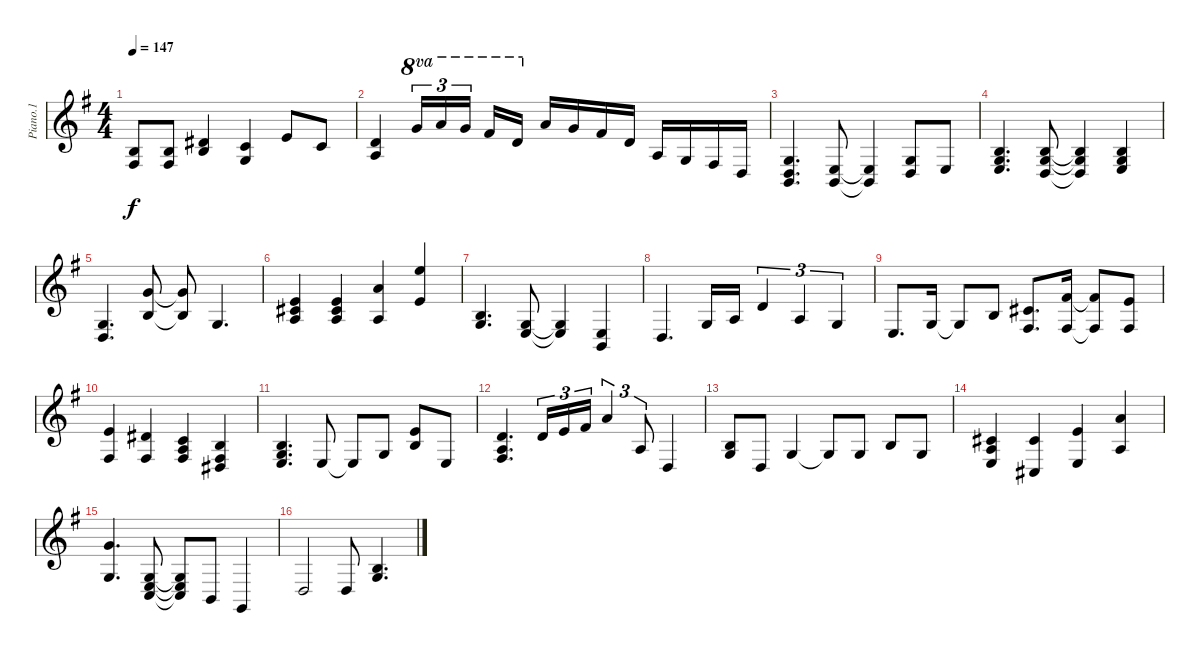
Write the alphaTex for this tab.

\track ("Piano.1" "Piano.1") {instrument acousticgrandpiano}
\staff {score}
\tuning (E4 B3 G3 C3 G2 E2) {hide}
\ts (4 4)
\tempo 147
\clef g2
\ks g
(0.2 6.4).8{dy f} (0.2 6.4).8 (0.2 8.3).4 (1.2 0.3).4 0.1.8 1.2.8 |
(3.2 2.3).4 15.1.16{tu (3 2) ot 8va} 17.1.16{tu (3 2) ot 8va} 15.1.16{tu (3 2) ot 8va beam splitsecondary} 14.1.16{ot 8va} 10.1.16{ot 8va} 5.1.16 3.1.16 2.1.16 3.2.16 2.3.16 0.3.16 6.4.16 2.4.16 |
(0.3 2.4 4.5).4{d} (4.4 4.5).8 (4.4{t} 4.5{t}).4 (0.3 2.4).8 4.4.8 |
(0.2 0.3 4.4).4{d} (0.2 0.3 2.4).8 (0.2{t} 0.3{t} 2.4{t}).4 (0.2 0.3 4.4).4 |
(0.3 2.4).4{d} (3.1 0.2).8 (3.1{t} 0.2{t}).8 0.3.4{d} |
(0.1 2.2 2.3).4 (0.1 2.2 2.3).4 (5.1 2.3).4 (12.1 5.2).4 |
(0.2 0.3).4{d} (0.3 4.4).8 (0.3{t} 4.4{t}).4 (4.4 4.5).4 |
2.4.4{d} 0.3.16 2.3.16 3.2.4{tu (3 2)} 2.3.4{tu (3 2)} 0.3.4{tu (3 2)} |
4.4.8{d} 0.3.16 0.3{t}.8 0.2.8 (2.2 6.4).8{d} (2.1 6.4).16 (2.1{t} 6.4{t}).8 (0.1 6.4).8 |
(0.1 6.4).4 (4.2 6.4).4 (1.2 2.3 6.4).4 (0.2 6.4 8.5).4 |
(0.2 0.3 4.4).4{d} 4.4.8 4.4{t}.8 0.3.8 (0.1 0.2).8 4.4.8 |
(3.2 2.3 6.4).4{d} 3.2.16{tu (3 2)} 0.1.16{tu (3 2)} 2.1.16{tu (3 2)} 5.1.4{tu (3 2)} 2.3.8{tu (3 2)} 2.4.4 |
(0.2 0.3).8 2.4.8 0.3.4 0.3{t}.8 0.3.8 0.2.8 0.3.8 |
(2.2 2.3 4.4).4 (2.2 1.4).4 (0.1 4.4).4 (5.1 2.3).4 |
(3.1 0.3).4{d} (0.3 4.4 5.5).8 (0.3{t} 4.4{t} 5.5{t}).8 4.5.8 0.5.4 |
2.4.2 2.4.8 (0.2 0.3).4{d}
